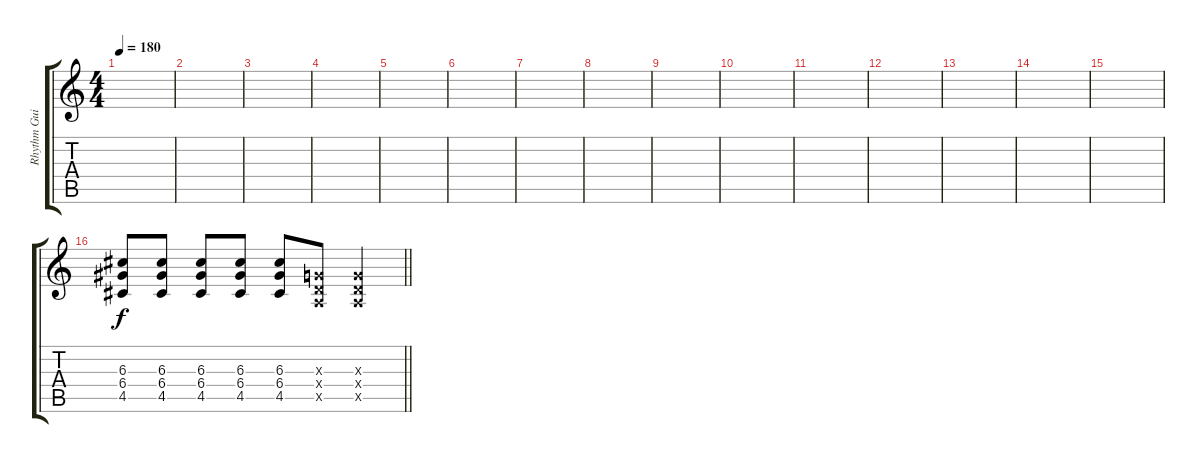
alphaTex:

\track ("Rhythm Guitar" "Rhythm Gui") {instrument overdrivenguitar}
\staff {score tabs}
\tuning (E4 B3 G3 D3 A2 E2) {hide}
\ts (4 4)
\tempo 180
\clef g2
\ks c
|
|
|
|
|
|
|
|
|
|
|
|
|
|
|
\barLineRight lightlight
(6.3 6.4 4.5).8{dy f} (6.3 6.4 4.5).8 (6.3 6.4 4.5).8 (6.3 6.4 4.5).8 (6.3 6.4 4.5).8 (0.3{x} 0.4{x} 0.5{x}).8 (0.3{x} 0.4{x} 0.5{x}).4
